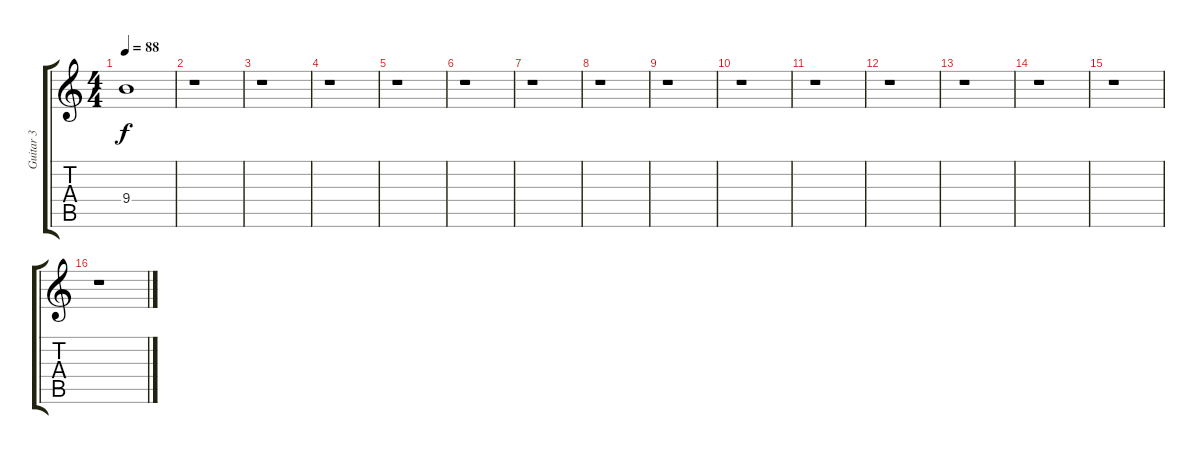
\track ("Guitar 3" "Guitar 3") {instrument distortionguitar}
\staff {score tabs}
\tuning (E4 B3 G3 D3 A2 E2) {hide}
\ts (4 4)
\tempo 88
\clef g2
\ks c
9.4{t}.1{dy f} |
r.1 |
r.1 |
r.1 |
r.1 |
r.1 |
r.1 |
r.1 |
r.1 |
r.1 |
r.1 |
r.1 |
r.1 |
r.1 |
r.1 |
r.1
